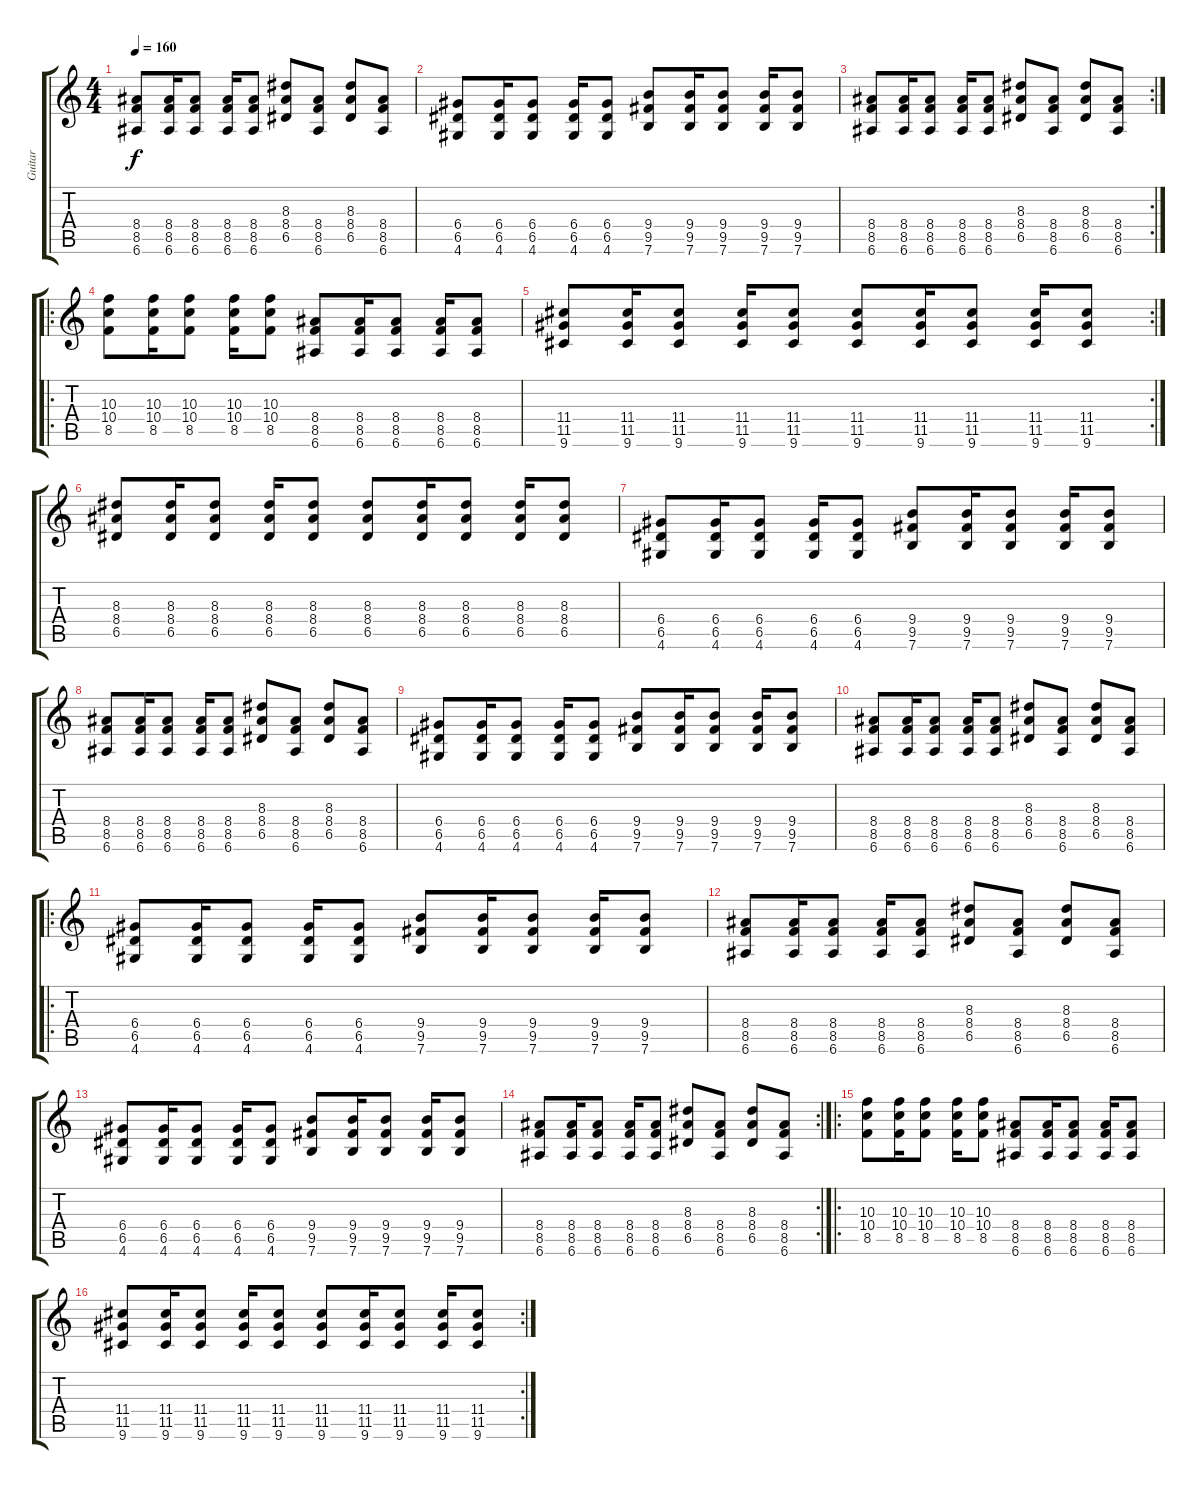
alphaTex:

\track ("Guitar" "Guitar") {instrument overdrivenguitar}
\staff {score tabs}
\tuning (E4 B3 G3 D3 A2 E2) {hide}
\ts (4 4)
\tempo 160
\clef g2
\ks c
(8.4 8.5 6.6).8{dy f} (8.4 8.5 6.6).16 (8.4 8.5 6.6).8 (8.4 8.5 6.6).16 (8.4 8.5 6.6).8 (8.3 8.4 6.5).8 (8.4 8.5 6.6).8 (8.3 8.4 6.5).8 (8.4 8.5 6.6).8 |
(6.4 6.5 4.6).8 (6.4 6.5 4.6).16 (6.4 6.5 4.6).8 (6.4 6.5 4.6).16 (6.4 6.5 4.6).8 (9.4 9.5 7.6).8 (9.4 9.5 7.6).16 (9.4 9.5 7.6).8 (9.4 9.5 7.6).16 (9.4 9.5 7.6).8 |
\rc 2
(8.4 8.5 6.6).8 (8.4 8.5 6.6).16 (8.4 8.5 6.6).8 (8.4 8.5 6.6).16 (8.4 8.5 6.6).8 (8.3 8.4 6.5).8 (8.4 8.5 6.6).8 (8.3 8.4 6.5).8 (8.4 8.5 6.6).8 |
\ro
(10.3 10.4 8.5).8 (10.3 10.4 8.5).16 (10.3 10.4 8.5).8 (10.3 10.4 8.5).16 (10.3 10.4 8.5).8 (8.4 8.5 6.6).8 (8.4 8.5 6.6).16 (8.4 8.5 6.6).8 (8.4 8.5 6.6).16 (8.4 8.5 6.6).8 |
\rc 2
(11.4 11.5 9.6).8 (11.4 11.5 9.6).16 (11.4 11.5 9.6).8 (11.4 11.5 9.6).16 (11.4 11.5 9.6).8 (11.4 11.5 9.6).8 (11.4 11.5 9.6).16 (11.4 11.5 9.6).8 (11.4 11.5 9.6).16 (11.4 11.5 9.6).8 |
(8.3 8.4 6.5).8 (8.3 8.4 6.5).16 (8.3 8.4 6.5).8 (8.3 8.4 6.5).16 (8.3 8.4 6.5).8 (8.3 8.4 6.5).8 (8.3 8.4 6.5).16 (8.3 8.4 6.5).8 (8.3 8.4 6.5).16 (8.3 8.4 6.5).8 |
(6.4 6.5 4.6).8 (6.4 6.5 4.6).16 (6.4 6.5 4.6).8 (6.4 6.5 4.6).16 (6.4 6.5 4.6).8 (9.4 9.5 7.6).8 (9.4 9.5 7.6).16 (9.4 9.5 7.6).8 (9.4 9.5 7.6).16 (9.4 9.5 7.6).8 |
(8.4 8.5 6.6).8 (8.4 8.5 6.6).16 (8.4 8.5 6.6).8 (8.4 8.5 6.6).16 (8.4 8.5 6.6).8 (8.3 8.4 6.5).8 (8.4 8.5 6.6).8 (8.3 8.4 6.5).8 (8.4 8.5 6.6).8 |
(6.4 6.5 4.6).8 (6.4 6.5 4.6).16 (6.4 6.5 4.6).8 (6.4 6.5 4.6).16 (6.4 6.5 4.6).8 (9.4 9.5 7.6).8 (9.4 9.5 7.6).16 (9.4 9.5 7.6).8 (9.4 9.5 7.6).16 (9.4 9.5 7.6).8 |
(8.4 8.5 6.6).8 (8.4 8.5 6.6).16 (8.4 8.5 6.6).8 (8.4 8.5 6.6).16 (8.4 8.5 6.6).8 (8.3 8.4 6.5).8 (8.4 8.5 6.6).8 (8.3 8.4 6.5).8 (8.4 8.5 6.6).8 |
\ro
(6.4 6.5 4.6).8 (6.4 6.5 4.6).16 (6.4 6.5 4.6).8 (6.4 6.5 4.6).16 (6.4 6.5 4.6).8 (9.4 9.5 7.6).8 (9.4 9.5 7.6).16 (9.4 9.5 7.6).8 (9.4 9.5 7.6).16 (9.4 9.5 7.6).8 |
(8.4 8.5 6.6).8 (8.4 8.5 6.6).16 (8.4 8.5 6.6).8 (8.4 8.5 6.6).16 (8.4 8.5 6.6).8 (8.3 8.4 6.5).8 (8.4 8.5 6.6).8 (8.3 8.4 6.5).8 (8.4 8.5 6.6).8 |
(6.4 6.5 4.6).8 (6.4 6.5 4.6).16 (6.4 6.5 4.6).8 (6.4 6.5 4.6).16 (6.4 6.5 4.6).8 (9.4 9.5 7.6).8 (9.4 9.5 7.6).16 (9.4 9.5 7.6).8 (9.4 9.5 7.6).16 (9.4 9.5 7.6).8 |
\rc 2
(8.4 8.5 6.6).8 (8.4 8.5 6.6).16 (8.4 8.5 6.6).8 (8.4 8.5 6.6).16 (8.4 8.5 6.6).8 (8.3 8.4 6.5).8 (8.4 8.5 6.6).8 (8.3 8.4 6.5).8 (8.4 8.5 6.6).8 |
\ro
(10.3 10.4 8.5).8 (10.3 10.4 8.5).16 (10.3 10.4 8.5).8 (10.3 10.4 8.5).16 (10.3 10.4 8.5).8 (8.4 8.5 6.6).8 (8.4 8.5 6.6).16 (8.4 8.5 6.6).8 (8.4 8.5 6.6).16 (8.4 8.5 6.6).8 |
\rc 2
(11.4 11.5 9.6).8 (11.4 11.5 9.6).16 (11.4 11.5 9.6).8 (11.4 11.5 9.6).16 (11.4 11.5 9.6).8 (11.4 11.5 9.6).8 (11.4 11.5 9.6).16 (11.4 11.5 9.6).8 (11.4 11.5 9.6).16 (11.4 11.5 9.6).8
